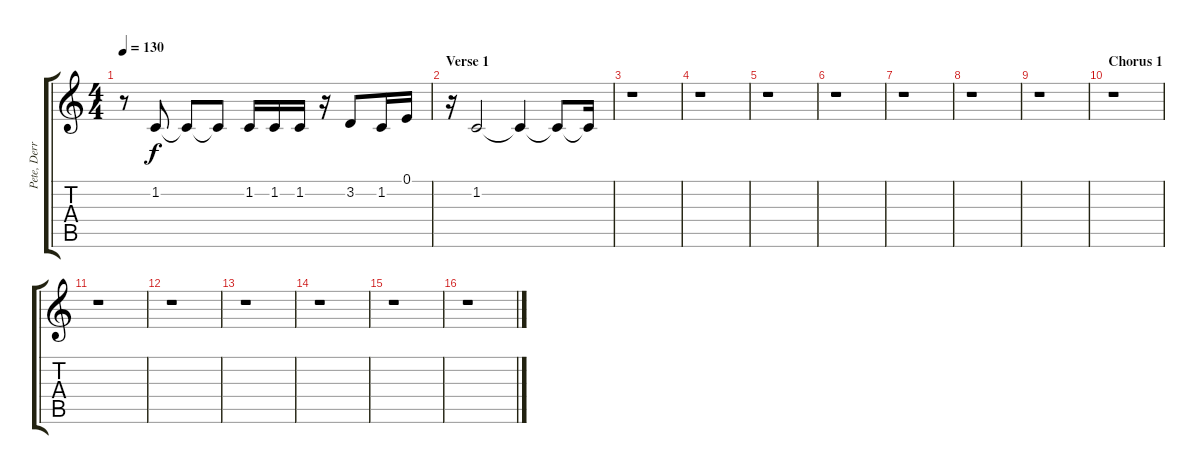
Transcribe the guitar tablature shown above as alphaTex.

\track ("Pete, Derron (Sax)" "Pete, Derr") {instrument tenorsax}
\staff {score tabs}
\tuning (E4 B3 G3 D3 A2 E2) {hide}
\ts (4 4)
\tempo 130
\clef g2
\ks c
r.8{dy f} 1.2.8 1.2{t}.8 1.2{t}.8 1.2.16 1.2.16 1.2.16 r.16 3.2.8 1.2.16 0.1.16 |
\section ("" "Verse 1")
r.16 1.2.2 1.2{t}.4 1.2{t}.8 1.2{t}.16 |
r.1 |
r.1 |
r.1 |
r.1 |
r.1 |
r.1 |
r.1 |
\section ("" "Chorus 1")
r.1 |
r.1 |
r.1 |
r.1 |
r.1 |
r.1 |
r.1
